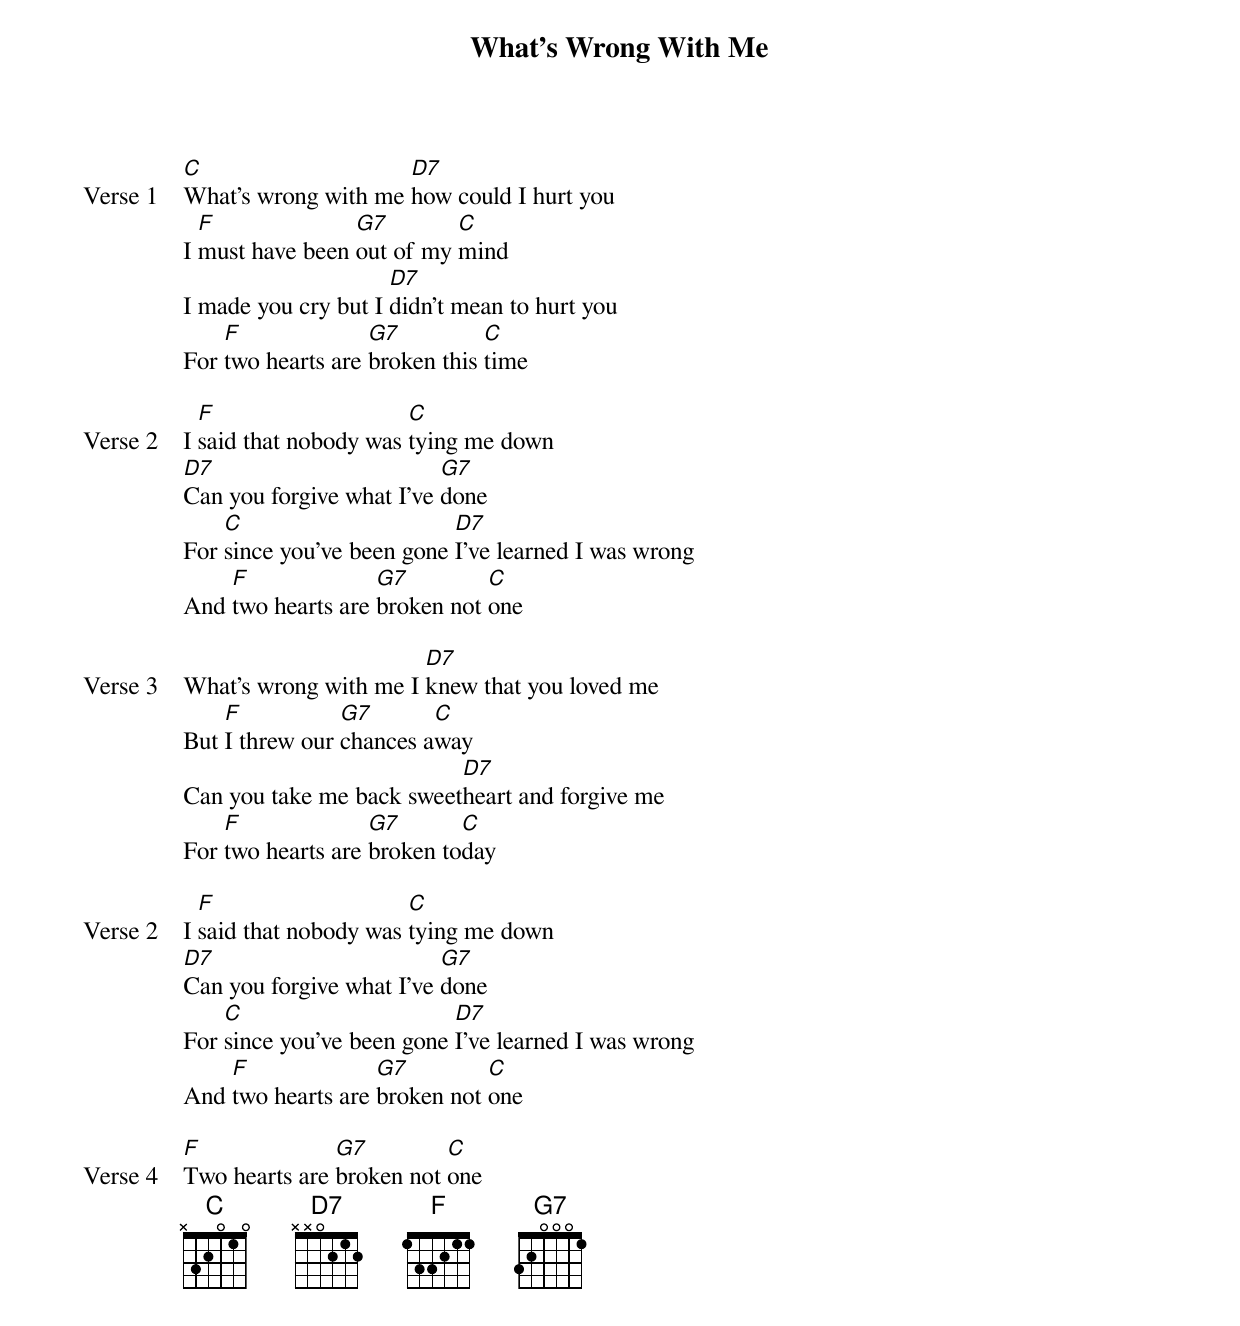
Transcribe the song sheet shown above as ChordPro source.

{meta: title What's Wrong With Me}
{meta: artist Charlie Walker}
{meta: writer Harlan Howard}

{start_of_verse: Verse 1}
[C]What’s wrong with me [D7]how could I hurt you
I [F]must have been [G7]out of my [C]mind
I made you cry but I [D7]didn’t mean to hurt you
For [F]two hearts are [G7]broken this [C]time
{end_of_verse}

{start_of_verse: Verse 2}
I [F]said that nobody was [C]tying me down
[D7]Can you forgive what I’ve [G7]done
For [C]since you’ve been gone [D7]I’ve learned I was wrong
And [F]two hearts are [G7]broken not [C]one
{end_of_verse}

{start_of_verse: Verse 3}
What’s wrong with me I [D7]knew that you loved me
But [F]I threw our [G7]chances a[C]way
Can you take me back sweet[D7]heart and forgive me
For [F]two hearts are [G7]broken to[C]day
{end_of_verse}

{start_of_verse: Verse 2}
I [F]said that nobody was [C]tying me down
[D7]Can you forgive what I’ve [G7]done
For [C]since you’ve been gone [D7]I’ve learned I was wrong
And [F]two hearts are [G7]broken not [C]one
{end_of_verse}

{start_of_verse: Verse 4}
[F]Two hearts are [G7]broken not [C]one
{end_of_verse}
